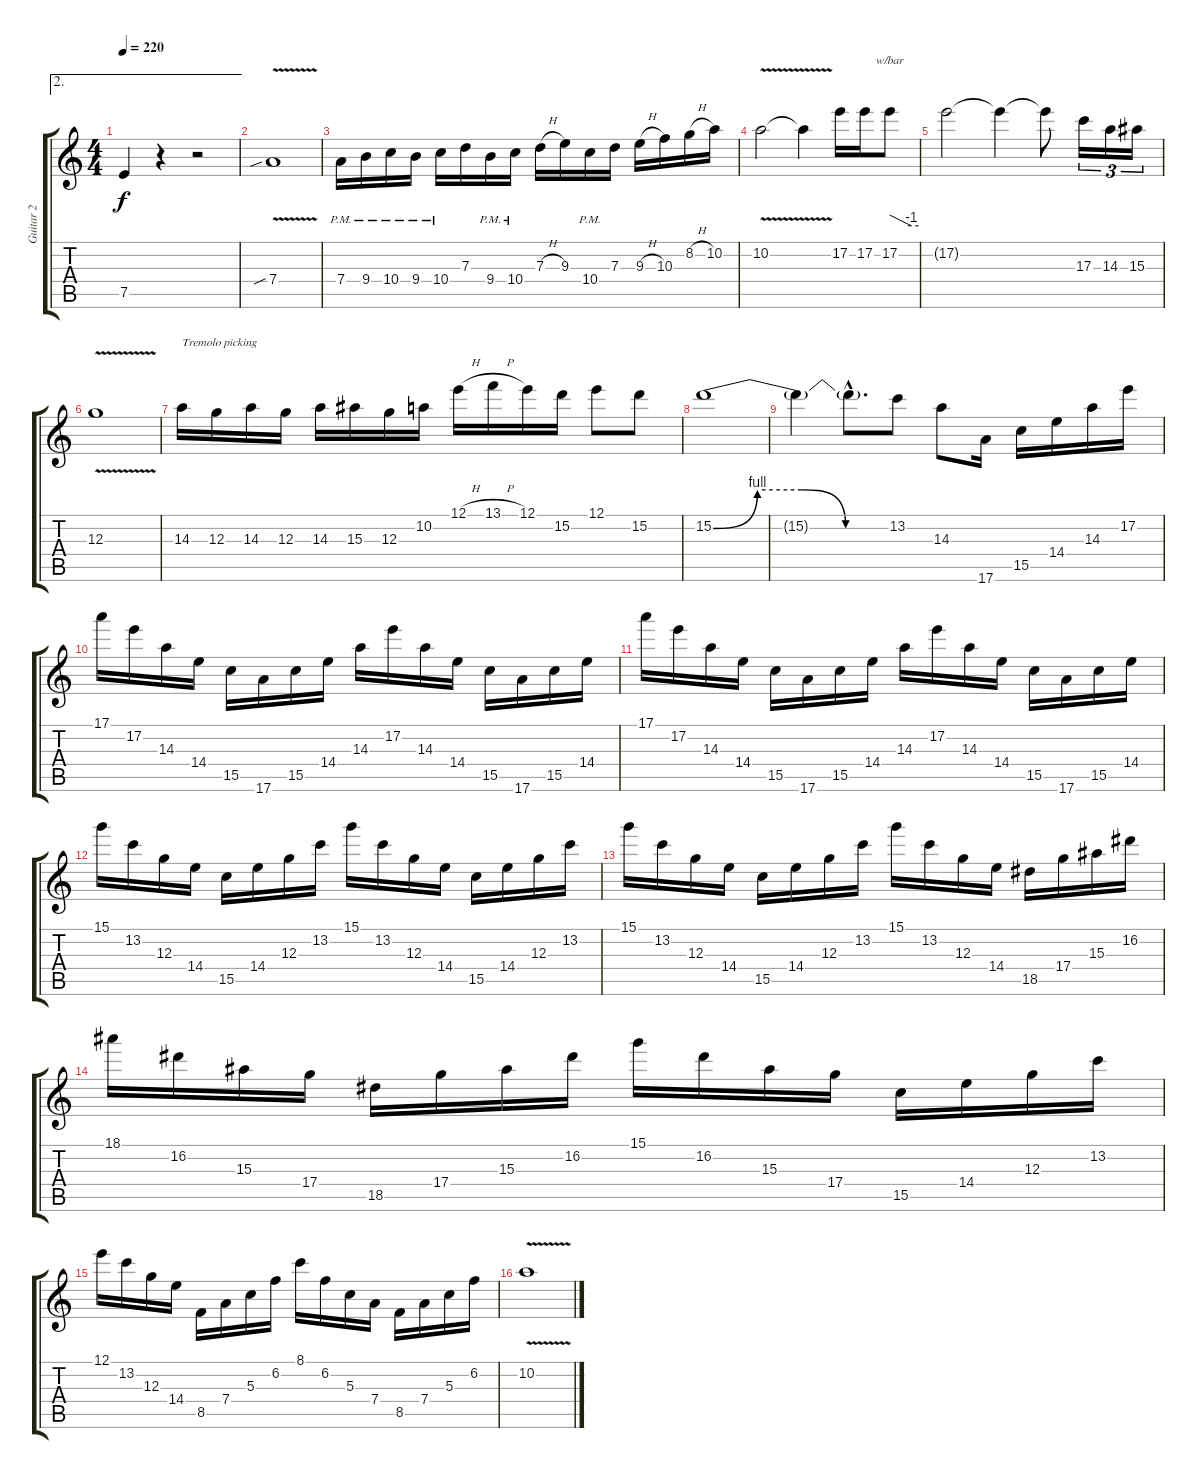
\track ("Guitar 2" "Guitar 2") {instrument overdrivenguitar}
\staff {score tabs}
\tuning (E4 B3 G3 D3 A2 E2) {hide}
\ae 2
\ts (4 4)
\tempo 220
\clef g2
\ks c
7.5.4{dy f} r.4 r.2 |
7.4{v sib}.1 |
7.4{pm}.16 9.4{pm}.16 10.4{pm}.16 9.4{pm}.16 10.4{pm}.16 7.3.16 9.4{pm}.16 10.4{pm}.16 7.3{h}.16 9.3.16 10.4{pm}.16 7.3.16 9.3{h}.16 10.3.16 8.2{h}.16 10.2.16 |
10.2{v}.2 10.2{t}.4 17.2.16 17.2.16 17.2.8{tbe (custom default 0 0 45 -4 60 -4)} |
17.2{t}.2 17.2{t}.4 17.2{t}.8 17.3.16{tu (3 2)} 14.3.16{tu (3 2)} 15.3.16{tu (3 2)} |
12.3{v}.1 |
14.3.16{txt "Tremolo picking"} 12.3.16 14.3.16 12.3.16 14.3.16 15.3.16 12.3.16 10.2.16 12.1{h}.16 13.1{h}.16 12.1.16 15.2.16 12.1.8 15.2.8 |
15.2{be (custom 0 0 15 4 30 4 45 0 60 0)}.1 |
15.2{t}.4 15.2{hac t}.8{d} 13.2.8 14.3.8 17.6.16 15.5.16 14.4.16 14.3.16 17.2.16 |
17.1.16 17.2.16 14.3.16 14.4.16 15.5.16 17.6.16 15.5.16 14.4.16 14.3.16 17.2.16 14.3.16 14.4.16 15.5.16 17.6.16 15.5.16 14.4.16 |
17.1.16 17.2.16 14.3.16 14.4.16 15.5.16 17.6.16 15.5.16 14.4.16 14.3.16 17.2.16 14.3.16 14.4.16 15.5.16 17.6.16 15.5.16 14.4.16 |
15.1.16 13.2.16 12.3.16 14.4.16 15.5.16 14.4.16 12.3.16 13.2.16 15.1.16 13.2.16 12.3.16 14.4.16 15.5.16 14.4.16 12.3.16 13.2.16 |
15.1.16 13.2.16 12.3.16 14.4.16 15.5.16 14.4.16 12.3.16 13.2.16 15.1.16 13.2.16 12.3.16 14.4.16 18.5.16 17.4.16 15.3.16 16.2.16 |
18.1.16 16.2.16 15.3.16 17.4.16 18.5.16 17.4.16 15.3.16 16.2.16 15.1.16 16.2.16 15.3.16 17.4.16 15.5.16 14.4.16 12.3.16 13.2.16 |
12.1.16 13.2.16 12.3.16 14.4.16 8.5.16 7.4.16 5.3.16 6.2.16 8.1.16 6.2.16 5.3.16 7.4.16 8.5.16 7.4.16 5.3.16 6.2.16 |
10.2{v}.1
